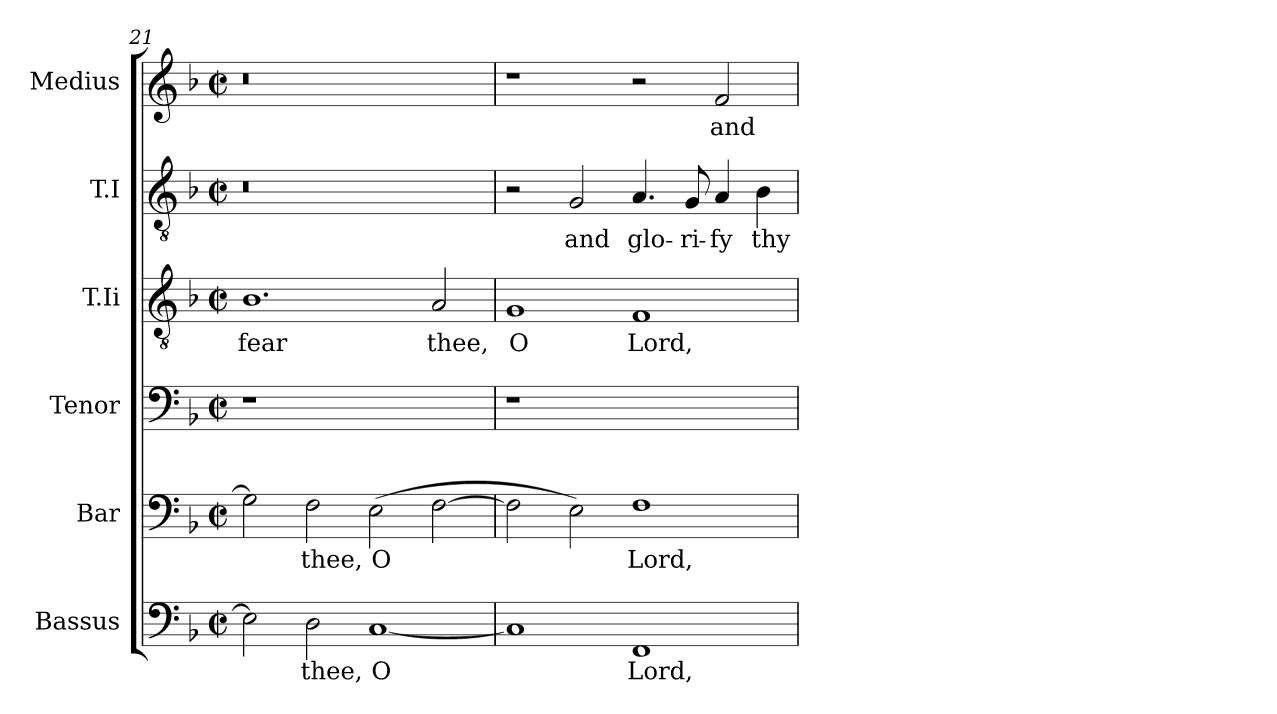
**kern	**text	**kern	**text	**kern	**kern	**text	**kern	**text	**kern	**text
*part6	*part6	*part5	*part5	*part4	*part3	*part3	*part2	*part2	*part1	*part1
*staff6	*staff6	*staff5	*staff5	*staff4	*staff3	*staff3	*staff2	*staff2	*staff1	*staff1
*I"Bassus	*	*I"Bar	*	*I"Tenor	*I"T.Ii	*	*I"T.I	*	*I"Medius	*
*I'B	*	*I'Bar	*	*	*I'T.Ii	*	*I'T.I	*	*I'M	*
*clefF4	*	*clefF4	*	*clefF4	*clefGv2	*	*clefGv2	*	*clefG2	*
*k[b-]	*	*k[b-]	*	*k[b-]	*k[b-]	*	*k[b-]	*	*k[b-]	*
*F:	*	*F:	*	*F:	*F:	*	*F:	*	*F:	*
*M2/2	*	*M2/2	*	*M2/2	*M2/2	*	*M2/2	*	*M2/2	*
*met(c|)	*	*met(c|)	*	*met(c|)	*met(c|)	*	*met(c|)	*	*met(c|)	*
=21	=21	=21	=21	=21	=21	=21	=21	=21	=21	=21
!	!LO:LY:b:cj	!	!LO:LY:b:cj	!	!	!LO:LY:b:cj	!	!	!	!
2E-\]	.	2G\]	.	1r	1.B-	fear	0r	.	0r	.
!	!LO:LY:b:cj	!	!LO:LY:b:cj	!	!	!	!	!	!	!
2D\	thee,	2F\	thee,	.	.	.	.	.	.	.
!	!LO:LY:b:cj	!	!LO:LY:b:cj	!	!	!	!	!	!	!
[<1C	O	(>2E\	O	1ryy	.	.	.	.	.	.
!	!	!	!LO:LY:b:cj	!	!	!LO:LY:b:cj	!	!	!	!
.	.	[>2F\	.	.	2A/	thee,	.	.	.	.
=22	=22	=22	=22	=22	=22	=22	=22	=22	=22	=22
!	!LO:LY:b:cj	!	!LO:LY:b:cj	!	!	!LO:LY:b:cj	!	!	!	!
1C]	.	2F\]	.	1r	1G	O	2r	.	1r	.
!	!	!	!LO:LY:b:cj	!	!	!	!	!LO:LY:b:rj	!	!
.	.	2E\)	.	.	.	.	2G/	and	.	.
!	!LO:LY:b:cj	!	!LO:LY:b:cj	!	!	!LO:LY:b:cj	!	!LO:LY:b:rj	!	!
1FF	Lord,	1F	Lord,	1ryy	1F	Lord,	4.A/	glo-	2r	.
!	!	!	!	!	!	!	!	!LO:LY:b:rj	!	!
.	.	.	.	.	.	.	8G/	-ri-	.	.
!	!	!	!	!	!	!	!	!LO:LY:b:rj	!	!LO:LY:b:cj
.	.	.	.	.	.	.	4A/	-fy	2f/	and
!	!	!	!	!	!	!	!	!LO:LY:b:rj	!	!
.	.	.	.	.	.	.	4B-\	thy	.	.
=	=	=	=	=	=	=	=	=	=	=
*-	*-	*-	*-	*-	*-	*-	*-	*-	*-	*-
